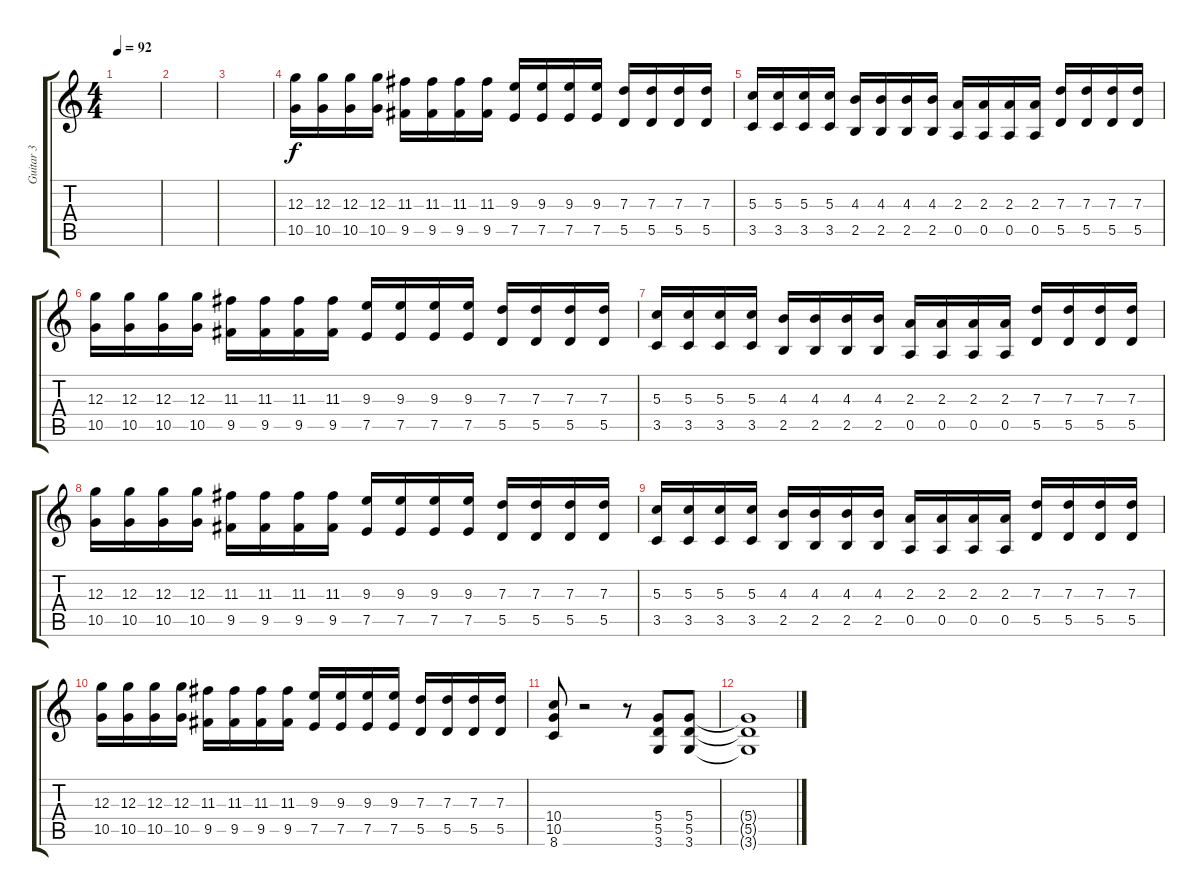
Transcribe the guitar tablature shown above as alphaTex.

\track ("Guitar 3" "Guitar 3") {instrument distortionguitar}
\staff {score tabs}
\tuning (E4 B3 G3 D3 A2 E2) {hide}
\ts (4 4)
\tempo 92
\clef g2
\ks c
|
|
|
(12.3 10.5).16 (12.3 10.5).16 (12.3 10.5).16 (12.3 10.5).16 (11.3 9.5).16 (11.3 9.5).16 (11.3 9.5).16 (11.3 9.5).16 (9.3 7.5).16 (9.3 7.5).16 (9.3 7.5).16 (9.3 7.5).16 (7.3 5.5).16 (7.3 5.5).16 (7.3 5.5).16 (7.3 5.5).16 |
(5.3 3.5).16 (5.3 3.5).16 (5.3 3.5).16 (5.3 3.5).16 (4.3 2.5).16 (4.3 2.5).16 (4.3 2.5).16 (4.3 2.5).16 (2.3 0.5).16 (2.3 0.5).16 (2.3 0.5).16 (2.3 0.5).16 (7.3 5.5).16 (7.3 5.5).16 (7.3 5.5).16 (7.3 5.5).16 |
(12.3 10.5).16 (12.3 10.5).16 (12.3 10.5).16 (12.3 10.5).16 (11.3 9.5).16 (11.3 9.5).16 (11.3 9.5).16 (11.3 9.5).16 (9.3 7.5).16 (9.3 7.5).16 (9.3 7.5).16 (9.3 7.5).16 (7.3 5.5).16 (7.3 5.5).16 (7.3 5.5).16 (7.3 5.5).16 |
(5.3 3.5).16 (5.3 3.5).16 (5.3 3.5).16 (5.3 3.5).16 (4.3 2.5).16 (4.3 2.5).16 (4.3 2.5).16 (4.3 2.5).16 (2.3 0.5).16 (2.3 0.5).16 (2.3 0.5).16 (2.3 0.5).16 (7.3 5.5).16 (7.3 5.5).16 (7.3 5.5).16 (7.3 5.5).16 |
(12.3 10.5).16 (12.3 10.5).16 (12.3 10.5).16 (12.3 10.5).16 (11.3 9.5).16 (11.3 9.5).16 (11.3 9.5).16 (11.3 9.5).16 (9.3 7.5).16 (9.3 7.5).16 (9.3 7.5).16 (9.3 7.5).16 (7.3 5.5).16 (7.3 5.5).16 (7.3 5.5).16 (7.3 5.5).16 |
(5.3 3.5).16 (5.3 3.5).16 (5.3 3.5).16 (5.3 3.5).16 (4.3 2.5).16 (4.3 2.5).16 (4.3 2.5).16 (4.3 2.5).16 (2.3 0.5).16 (2.3 0.5).16 (2.3 0.5).16 (2.3 0.5).16 (7.3 5.5).16 (7.3 5.5).16 (7.3 5.5).16 (7.3 5.5).16 |
(12.3 10.5).16 (12.3 10.5).16 (12.3 10.5).16 (12.3 10.5).16 (11.3 9.5).16 (11.3 9.5).16 (11.3 9.5).16 (11.3 9.5).16 (9.3 7.5).16 (9.3 7.5).16 (9.3 7.5).16 (9.3 7.5).16 (7.3 5.5).16 (7.3 5.5).16 (7.3 5.5).16 (7.3 5.5).16 |
(10.4 10.5 8.6).8 r.2 r.8 (5.4 5.5 3.6).8 (5.4 5.5 3.6).8 |
(5.4{t} 5.5{t} 3.6{t}).1
